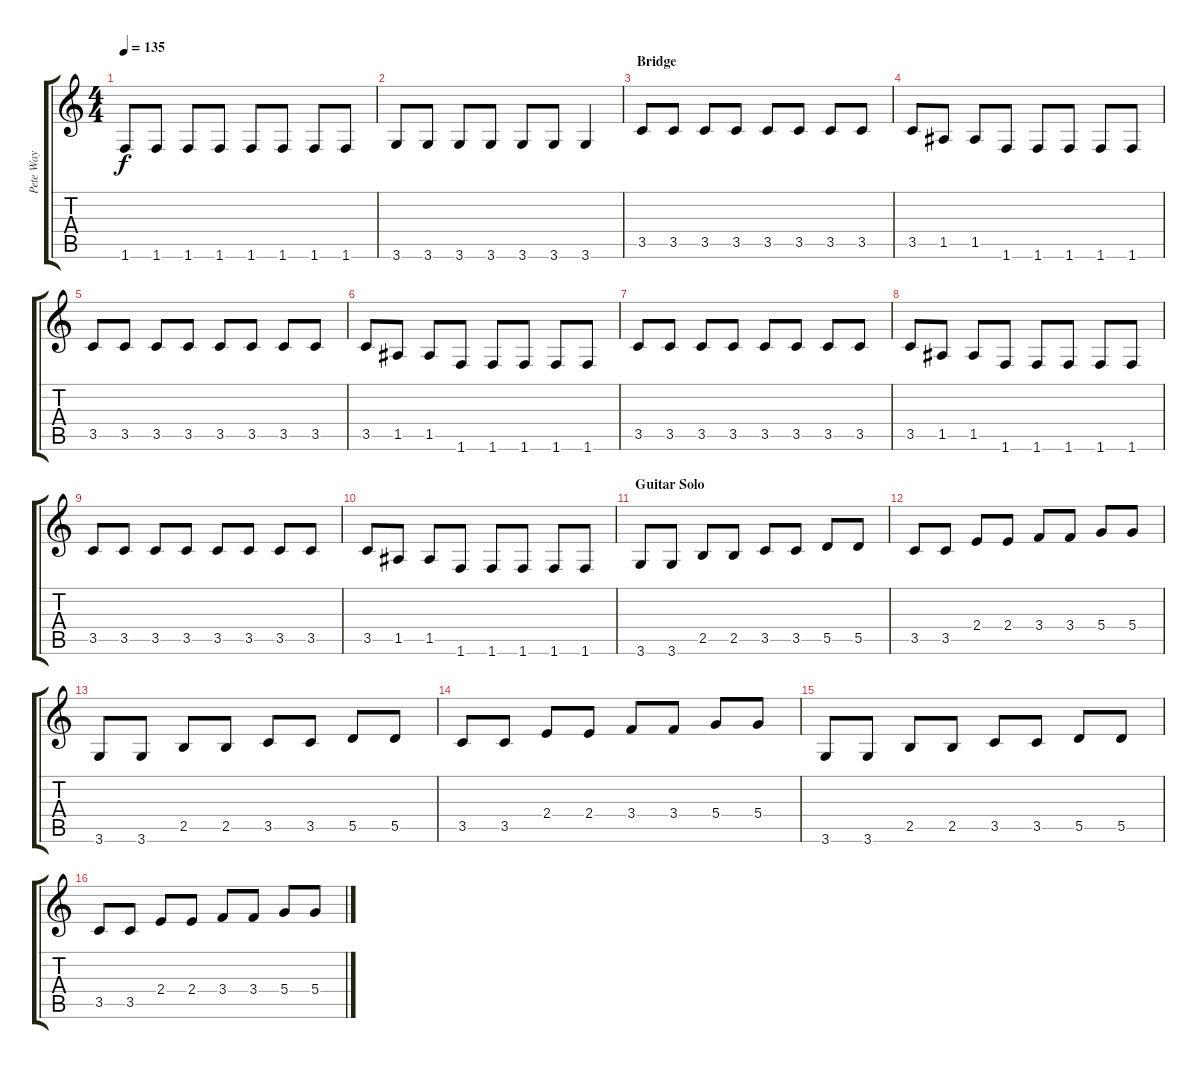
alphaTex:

\track ("Pete Way" "Pete Way") {instrument electricbassfinger}
\staff {score tabs}
\tuning (E4 B3 G3 D3 A2 E2) {hide}
\ts (4 4)
\tempo 135
\clef g2
\ks c
1.6.8{dy f} 1.6.8 1.6.8 1.6.8 1.6.8 1.6.8 1.6.8 1.6.8 |
3.6.8 3.6.8 3.6.8 3.6.8 3.6.8 3.6.8 3.6.4 |
\section ("" "Bridge")
3.5.8 3.5.8 3.5.8 3.5.8 3.5.8 3.5.8 3.5.8 3.5.8 |
3.5.8 1.5.8 1.5.8 1.6.8 1.6.8 1.6.8 1.6.8 1.6.8 |
3.5.8 3.5.8 3.5.8 3.5.8 3.5.8 3.5.8 3.5.8 3.5.8 |
3.5.8 1.5.8 1.5.8 1.6.8 1.6.8 1.6.8 1.6.8 1.6.8 |
3.5.8 3.5.8 3.5.8 3.5.8 3.5.8 3.5.8 3.5.8 3.5.8 |
3.5.8 1.5.8 1.5.8 1.6.8 1.6.8 1.6.8 1.6.8 1.6.8 |
3.5.8 3.5.8 3.5.8 3.5.8 3.5.8 3.5.8 3.5.8 3.5.8 |
3.5.8 1.5.8 1.5.8 1.6.8 1.6.8 1.6.8 1.6.8 1.6.8 |
\section ("" "Guitar Solo")
3.6.8 3.6.8 2.5.8 2.5.8 3.5.8 3.5.8 5.5.8 5.5.8 |
3.5.8 3.5.8 2.4.8 2.4.8 3.4.8 3.4.8 5.4.8 5.4.8 |
3.6.8 3.6.8 2.5.8 2.5.8 3.5.8 3.5.8 5.5.8 5.5.8 |
3.5.8 3.5.8 2.4.8 2.4.8 3.4.8 3.4.8 5.4.8 5.4.8 |
3.6.8 3.6.8 2.5.8 2.5.8 3.5.8 3.5.8 5.5.8 5.5.8 |
3.5.8 3.5.8 2.4.8 2.4.8 3.4.8 3.4.8 5.4.8 5.4.8
